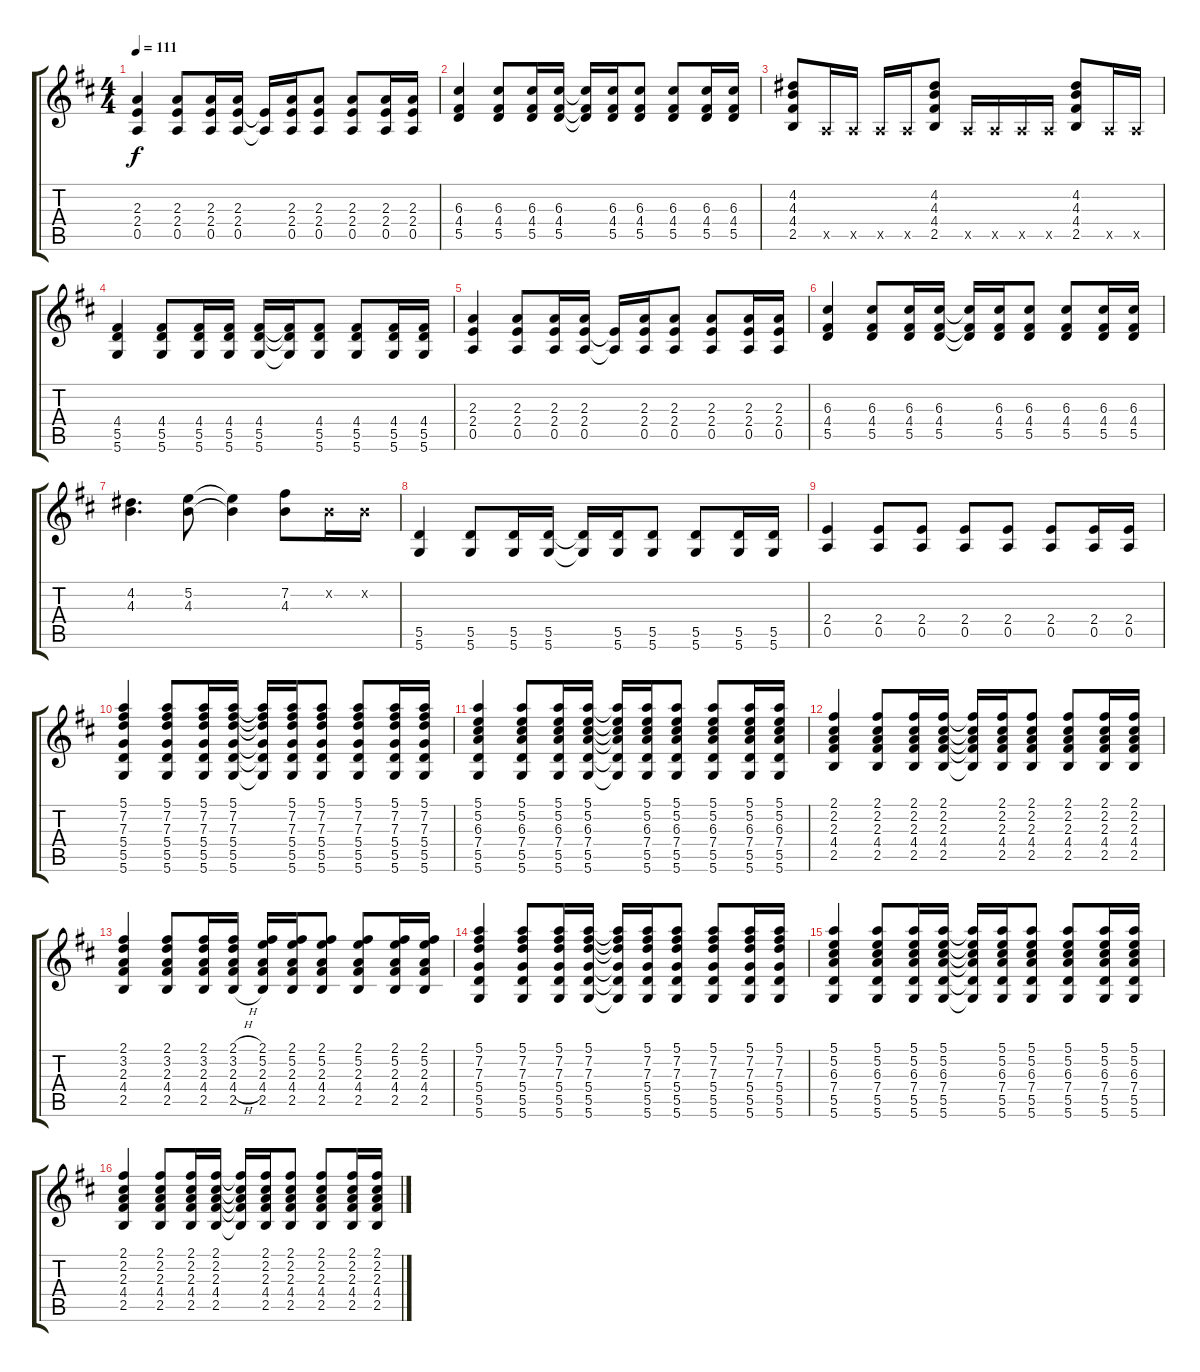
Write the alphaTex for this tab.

\track "" {instrument overdrivenguitar}
\staff {score tabs}
\tuning (E4 B3 G3 D3 A2 D2) {hide}
\ts (4 4)
\tempo 111
\clef g2
\ks d
(2.3 2.4 0.5).4{dy f} (2.3 2.4 0.5).8 (2.3 2.4 0.5).16 (2.3 2.4 0.5).16 (2.4{t} 0.5{t}).16 (2.3 2.4 0.5).16 (2.3 2.4 0.5).8 (2.3 2.4 0.5).8 (2.3 2.4 0.5).16 (2.3 2.4 0.5).16 |
(6.3 4.4 5.5).4 (6.3 4.4 5.5).8 (6.3 4.4 5.5).16 (6.3 4.4 5.5).16 (6.3{t} 4.4{t} 5.5{t}).16 (6.3 4.4 5.5).16 (6.3 4.4 5.5).8 (6.3 4.4 5.5).8 (6.3 4.4 5.5).16 (6.3 4.4 5.5).16 |
(4.2 4.3 4.4 2.5).8 0.5{x}.16 0.5{x}.16 0.5{x}.16 0.5{x}.16 (4.2 4.3 4.4 2.5).8 0.5{x}.16 0.5{x}.16 0.5{x}.16 0.5{x}.16 (4.2 4.3 4.4 2.5).8 0.5{x}.16 0.5{x}.16 |
(4.4 5.5 5.6).4 (4.4 5.5 5.6).8 (4.4 5.5 5.6).16 (4.4 5.5 5.6).16 (4.4 5.5 5.6).16 (4.4{t} 5.5{t} 5.6{t}).16 (4.4 5.5 5.6).8 (4.4 5.5 5.6).8 (4.4 5.5 5.6).16 (4.4 5.5 5.6).16 |
(2.3 2.4 0.5).4 (2.3 2.4 0.5).8 (2.3 2.4 0.5).16 (2.3 2.4 0.5).16 (2.4{t} 0.5{t}).16 (2.3 2.4 0.5).16 (2.3 2.4 0.5).8 (2.3 2.4 0.5).8 (2.3 2.4 0.5).16 (2.3 2.4 0.5).16 |
(6.3 4.4 5.5).4 (6.3 4.4 5.5).8 (6.3 4.4 5.5).16 (6.3 4.4 5.5).16 (6.3{t} 4.4{t} 5.5{t}).16 (6.3 4.4 5.5).16 (6.3 4.4 5.5).8 (6.3 4.4 5.5).8 (6.3 4.4 5.5).16 (6.3 4.4 5.5).16 |
(4.2 4.3).4{d} (5.2 4.3).8 (5.2{t} 4.3{t}).4 (7.2 4.3).8 0.2{x}.16 0.2{x}.16 |
(5.5 5.6).4 (5.5 5.6).8 (5.5 5.6).16 (5.5 5.6).16 (5.5{t} 5.6{t}).16 (5.5 5.6).16 (5.5 5.6).8 (5.5 5.6).8 (5.5 5.6).16 (5.5 5.6).16 |
(2.4 0.5).4 (2.4 0.5).8 (2.4 0.5).8 (2.4 0.5).8 (2.4 0.5).8 (2.4 0.5).8 (2.4 0.5).16 (2.4 0.5).16 |
(5.1 7.2 7.3 5.4 5.5 5.6).4 (5.1 7.2 7.3 5.4 5.5 5.6).8 (5.1 7.2 7.3 5.4 5.5 5.6).16 (5.1 7.2 7.3 5.4 5.5 5.6).16 (5.1{t} 7.2{t} 7.3{t} 5.4{t} 5.5{t} 5.6{t}).16 (5.1 7.2 7.3 5.4 5.5 5.6).16 (5.1 7.2 7.3 5.4 5.5 5.6).8 (5.1 7.2 7.3 5.4 5.5 5.6).8 (5.1 7.2 7.3 5.4 5.5 5.6).16 (5.1 7.2 7.3 5.4 5.5 5.6).16 |
(5.1 5.2 6.3 7.4 5.5 5.6).4 (5.1 5.2 6.3 7.4 5.5 5.6).8 (5.1 5.2 6.3 7.4 5.5 5.6).16 (5.1 5.2 6.3 7.4 5.5 5.6).16 (5.1{t} 5.2{t} 6.3{t} 7.4{t} 5.5{t} 5.6{t}).16 (5.1 5.2 6.3 7.4 5.5 5.6).16 (5.1 5.2 6.3 7.4 5.5 5.6).8 (5.1 5.2 6.3 7.4 5.5 5.6).8 (5.1 5.2 6.3 7.4 5.5 5.6).16 (5.1 5.2 6.3 7.4 5.5 5.6).16 |
(2.1 2.2 2.3 4.4 2.5).4 (2.1 2.2 2.3 4.4 2.5).8 (2.1 2.2 2.3 4.4 2.5).16 (2.1 2.2 2.3 4.4 2.5).16 (2.1{t} 2.2{t} 2.3{t} 4.4{t} 2.5{t}).16 (2.1 2.2 2.3 4.4 2.5).16 (2.1 2.2 2.3 4.4 2.5).8 (2.1 2.2 2.3 4.4 2.5).8 (2.1 2.2 2.3 4.4 2.5).16 (2.1 2.2 2.3 4.4 2.5).16 |
(2.1 3.2 2.3 4.4 2.5).4 (2.1 3.2 2.3 4.4 2.5).8 (2.1 3.2 2.3 4.4 2.5).16 (2.1{h} 3.2{h} 2.3{h} 4.4{h} 2.5{h}).16 (2.1 5.2 2.3 4.4 2.5).16 (2.1 5.2 2.3 4.4 2.5).16 (2.1 5.2 2.3 4.4 2.5).8 (2.1 5.2 2.3 4.4 2.5).8 (2.1 5.2 2.3 4.4 2.5).16 (2.1 5.2 2.3 4.4 2.5).16 |
(5.1 7.2 7.3 5.4 5.5 5.6).4 (5.1 7.2 7.3 5.4 5.5 5.6).8 (5.1 7.2 7.3 5.4 5.5 5.6).16 (5.1 7.2 7.3 5.4 5.5 5.6).16 (5.1{t} 7.2{t} 7.3{t} 5.4{t} 5.5{t} 5.6{t}).16 (5.1 7.2 7.3 5.4 5.5 5.6).16 (5.1 7.2 7.3 5.4 5.5 5.6).8 (5.1 7.2 7.3 5.4 5.5 5.6).8 (5.1 7.2 7.3 5.4 5.5 5.6).16 (5.1 7.2 7.3 5.4 5.5 5.6).16 |
(5.1 5.2 6.3 7.4 5.5 5.6).4 (5.1 5.2 6.3 7.4 5.5 5.6).8 (5.1 5.2 6.3 7.4 5.5 5.6).16 (5.1 5.2 6.3 7.4 5.5 5.6).16 (5.1{t} 5.2{t} 6.3{t} 7.4{t} 5.5{t} 5.6{t}).16 (5.1 5.2 6.3 7.4 5.5 5.6).16 (5.1 5.2 6.3 7.4 5.5 5.6).8 (5.1 5.2 6.3 7.4 5.5 5.6).8 (5.1 5.2 6.3 7.4 5.5 5.6).16 (5.1 5.2 6.3 7.4 5.5 5.6).16 |
(2.1 2.2 2.3 4.4 2.5).4 (2.1 2.2 2.3 4.4 2.5).8 (2.1 2.2 2.3 4.4 2.5).16 (2.1 2.2 2.3 4.4 2.5).16 (2.1{t} 2.2{t} 2.3{t} 4.4{t} 2.5{t}).16 (2.1 2.2 2.3 4.4 2.5).16 (2.1 2.2 2.3 4.4 2.5).8 (2.1 2.2 2.3 4.4 2.5).8 (2.1 2.2 2.3 4.4 2.5).16 (2.1 2.2 2.3 4.4 2.5).16
